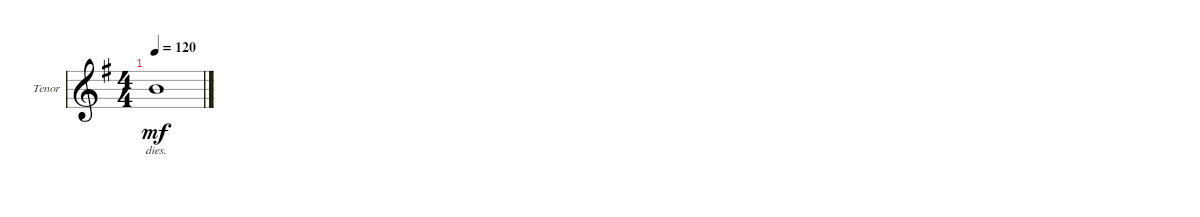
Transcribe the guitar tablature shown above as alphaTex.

\defaultSystemsLayout 4
\bracketExtendMode groupsimilarinstruments
\firstSystemTrackNameOrientation horizontal
\otherSystemsTrackNameOrientation horizontal
\track ("Tenor" "Tenor") {instrument acousticguitarsteel}
\staff {score}
\tuning (E4 B3 G3 D3 A2 E2)
\ts (4 4)
\tempo 120
\clef g2
\ks g
0.2.1{lyrics (0 "dies.") lyrics (1 "") lyrics (2 "") lyrics (3 "") lyrics (4 "") dy mf}
